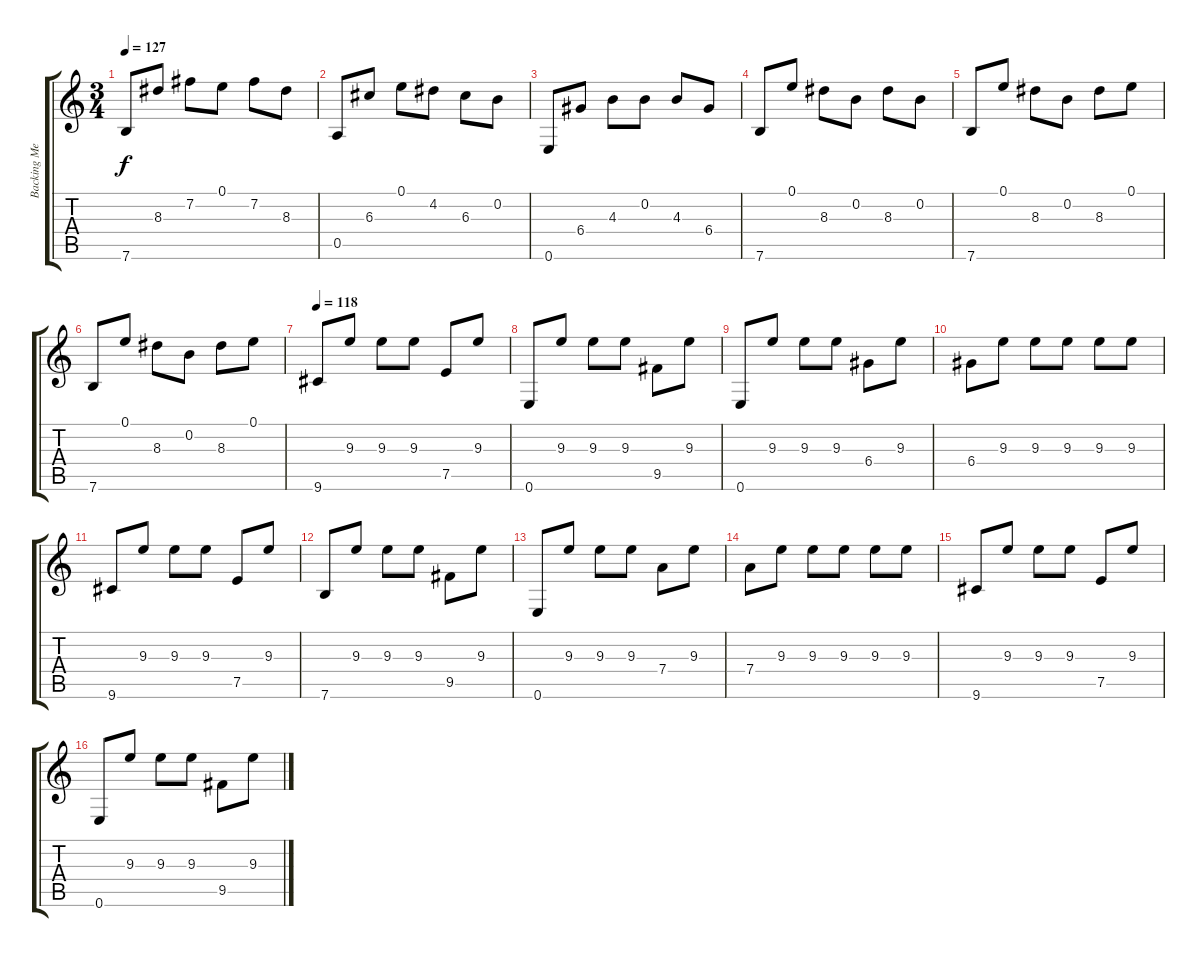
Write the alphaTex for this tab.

\track ("Backing Melody" "Backing Me") {instrument acousticguitarsteel}
\staff {score tabs}
\tuning (E4 B3 G3 D3 A2 E2) {hide}
\ts (3 4)
\tempo 127
\clef g2
\ks c
7.6.8{dy f} 8.3.8 7.2.8 0.1.8 7.2.8 8.3.8 |
0.5.8 6.3.8 0.1.8 4.2.8 6.3.8 0.2.8 |
0.6.8 6.4.8 4.3.8 0.2.8 4.3.8 6.4.8 |
7.6.8 0.1.8 8.3.8 0.2.8 8.3.8 0.2.8 |
7.6.8 0.1.8 8.3.8 0.2.8 8.3.8 0.1.8 |
7.6.8 0.1.8 8.3.8 0.2.8 8.3.8 0.1.8 |
\tempo 118
9.6.8 9.3.8 9.3.8 9.3.8 7.5.8 9.3.8 |
0.6.8 9.3.8 9.3.8 9.3.8 9.5.8 9.3.8 |
0.6.8 9.3.8 9.3.8 9.3.8 6.4.8 9.3.8 |
6.4.8 9.3.8 9.3.8 9.3.8 9.3.8 9.3.8 |
9.6.8 9.3.8 9.3.8 9.3.8 7.5.8 9.3.8 |
7.6.8 9.3.8 9.3.8 9.3.8 9.5.8 9.3.8 |
0.6.8 9.3.8 9.3.8 9.3.8 7.4.8 9.3.8 |
7.4.8 9.3.8 9.3.8 9.3.8 9.3.8 9.3.8 |
9.6.8 9.3.8 9.3.8 9.3.8 7.5.8 9.3.8 |
0.6.8 9.3.8 9.3.8 9.3.8 9.5.8 9.3.8
